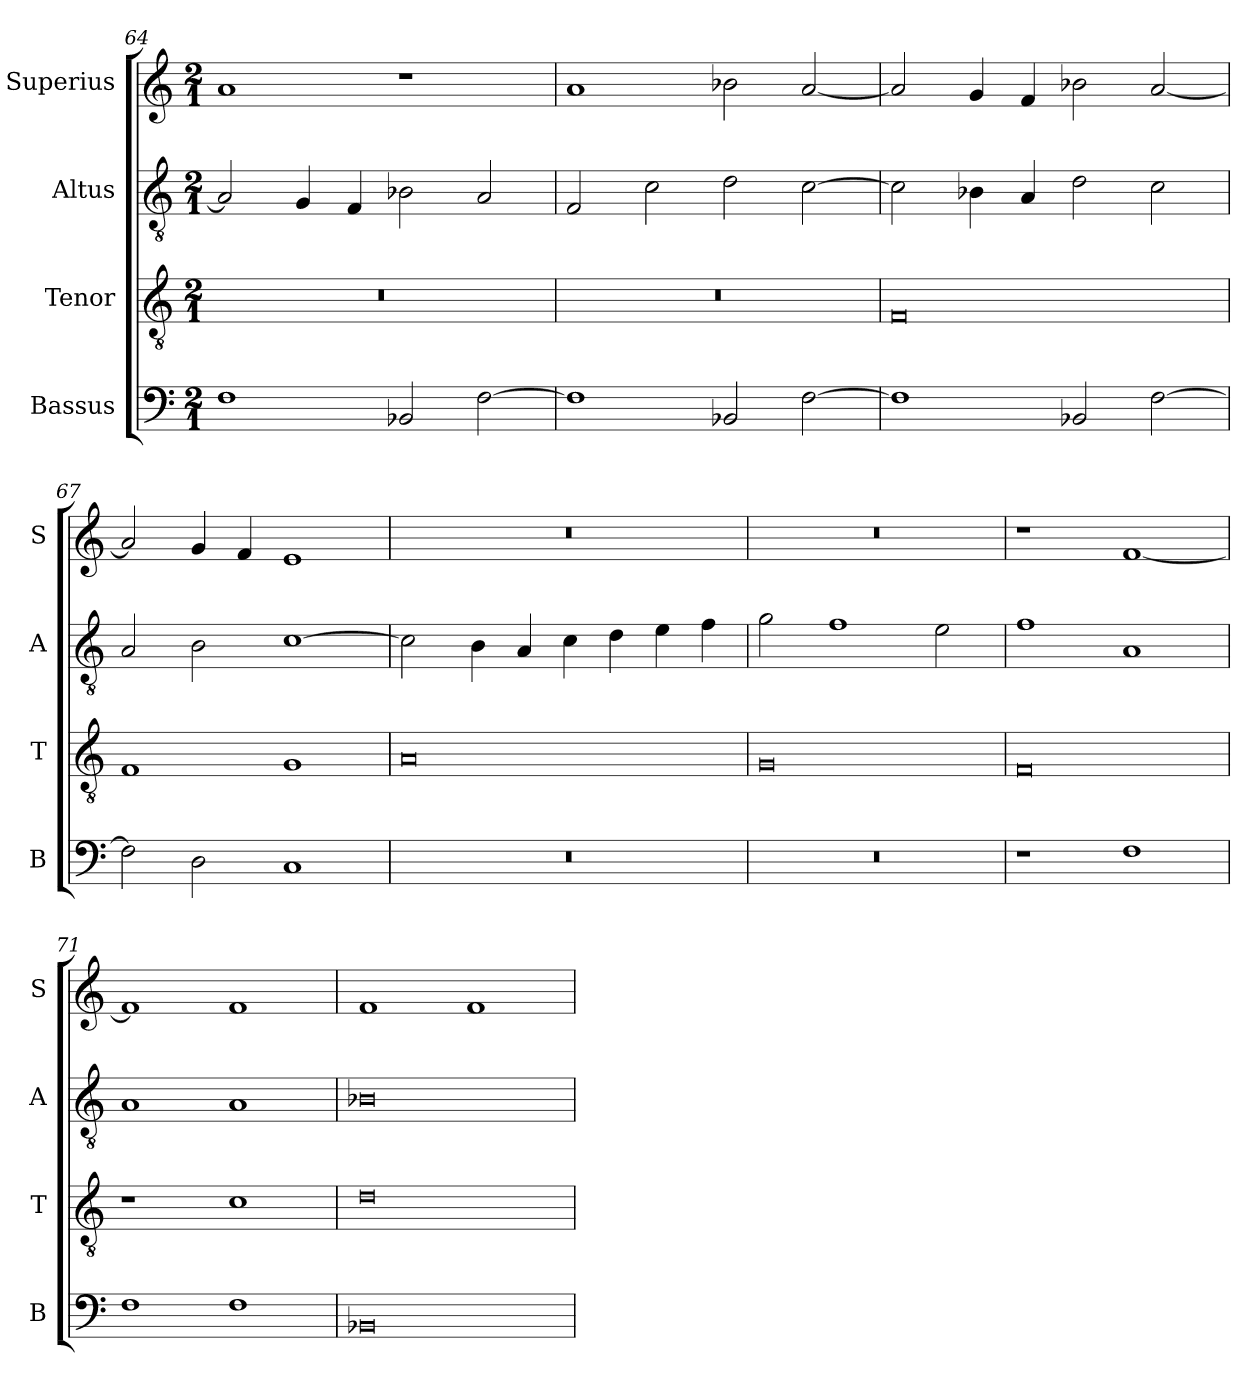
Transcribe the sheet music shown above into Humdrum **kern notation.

**kern	**kern	**kern	**kern
*part4	*part3	*part2	*part1
*staff4	*staff3	*staff2	*staff1
*I"Bassus	*I"Tenor	*I"Altus	*I"Superius
*I'B	*I'T	*I'A	*I'S
*clefF4	*clefGv2	*clefGv2	*clefG2
*k[]	*k[]	*k[]	*k[]
*M2/1	*M2/1	*M2/1	*M2/1
=64	=64	=64	=64
1F	0r	2A/]	1a
.	.	4G/	.
.	.	4F/	.
2BB-X/	.	2B-X\	1r
[2F\	.	2A/	.
=65	=65	=65	=65
1F]	0r	2F/	1a
.	.	2c\	.
2BB-X/	.	2d\	2b-X\
[2F\	.	[2c\	[2a/
=66	=66	=66	=66
1F]	0F	2c\]	2a/]
.	.	4B-X\	4g/
.	.	4A/	4f/
2BB-X/	.	2d\	2b-X\
[2F\	.	2c\	[2a/
=67	=67	=67	=67
2F\]	1F	2A/	2a/]
2D\	.	2B\	4g/
.	.	.	4f/
1C	1G	[1c	1e
=68	=68	=68	=68
0r	0A	2c\]	0r
.	.	4B\	.
.	.	4A/	.
.	.	4c\	.
.	.	4d\	.
.	.	4e\	.
.	.	4f\	.
=69	=69	=69	=69
0r	0G	2g\	0r
.	.	1f	.
.	.	2e\	.
=70	=70	=70	=70
1r	0F	1f	1r
1F	.	1A	[1f
=71	=71	=71	=71
1F	1r	1A	1f]
1F	1c	1A	1f
=72	=72	=72	=72
0BB-X	0d	0B-X	1f
.	.	.	1f
=	=	=	=
*-	*-	*-	*-
